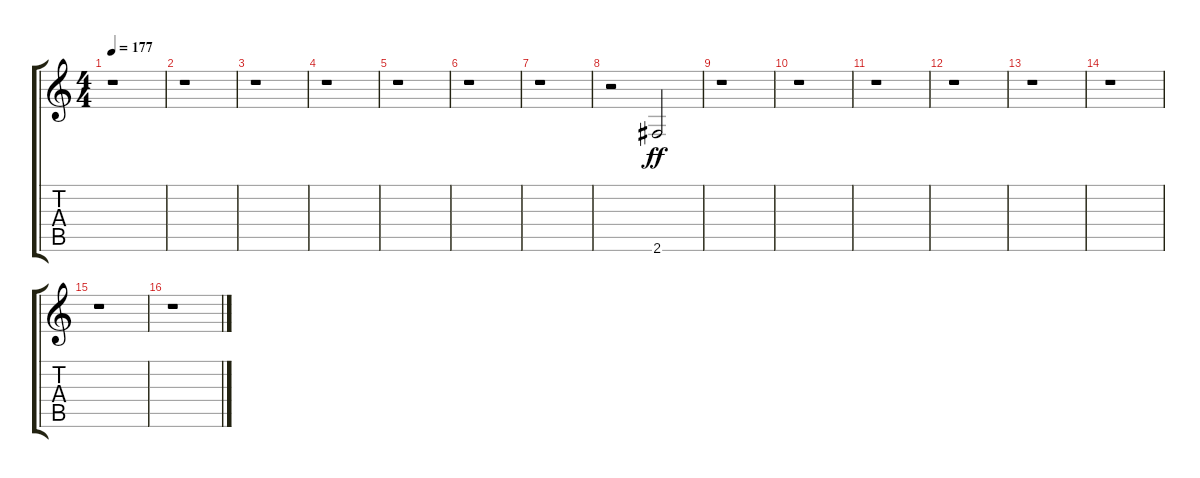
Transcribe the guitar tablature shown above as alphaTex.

\track "" {instrument fretlessbass}
\staff {score tabs}
\tuning (E4 B3 G3 D3 A2 E2) {hide}
\ts (4 4)
\tempo 177
\clef g2
\ks c
r.1{dy ff} |
r.1 |
r.1 |
r.1 |
r.1 |
r.1 |
r.1 |
r.2 2.6.2 |
r.1 |
r.1 |
r.1 |
r.1 |
r.1 |
r.1 |
r.1 |
r.1
